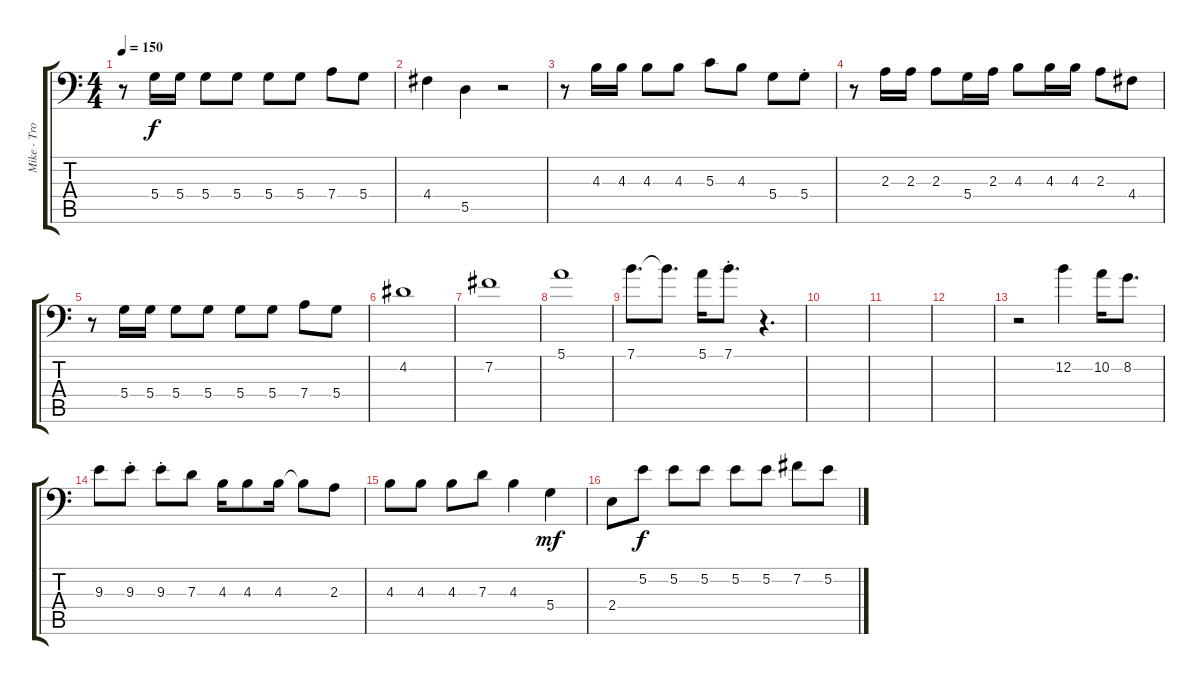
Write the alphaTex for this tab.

\track ("Mike - Trombone" "Mike - Tro") {instrument trombone}
\staff {score tabs}
\tuning (E4 B3 G3 D3 A2 A1) {hide}
\ts (4 4)
\tempo 150
\clef f4
\ks c
r.8{dy f} 5.4.16 5.4.16 5.4.8 5.4.8 5.4.8 5.4.8 7.4.8 5.4.8 |
4.4.4 5.5.4 r.2 |
r.8 4.3.16 4.3.16 4.3.8 4.3.8 5.3.8 4.3.8 5.4.8 5.4{st}.8 |
r.8 2.3.16 2.3.16 2.3.8 5.4.16 2.3.16 4.3.8 4.3.16 4.3.16 2.3.8 4.4.8 |
r.8 5.4.16 5.4.16 5.4.8 5.4.8 5.4.8 5.4.8 7.4.8 5.4.8 |
4.2.1 |
7.2.1 |
5.1.1 |
7.1.8{d} 7.1{t}.8{d} 5.1.16 7.1{st}.8{d} r.4{d} |
|
|
|
r.2 12.2.4 10.2.16 8.2.8{d} |
9.3.8 9.3{st}.8 9.3{st}.8 7.3.8 4.3.16 4.3.8 4.3.16 4.3{t}.8 2.3.8 |
4.3.8 4.3.8 4.3.8 7.3.8 4.3.4 5.4.4{dy mf} |
2.4.8 5.2.8{dy f} 5.2.8 5.2.8 5.2.8 5.2.8 7.2.8 5.2.8
